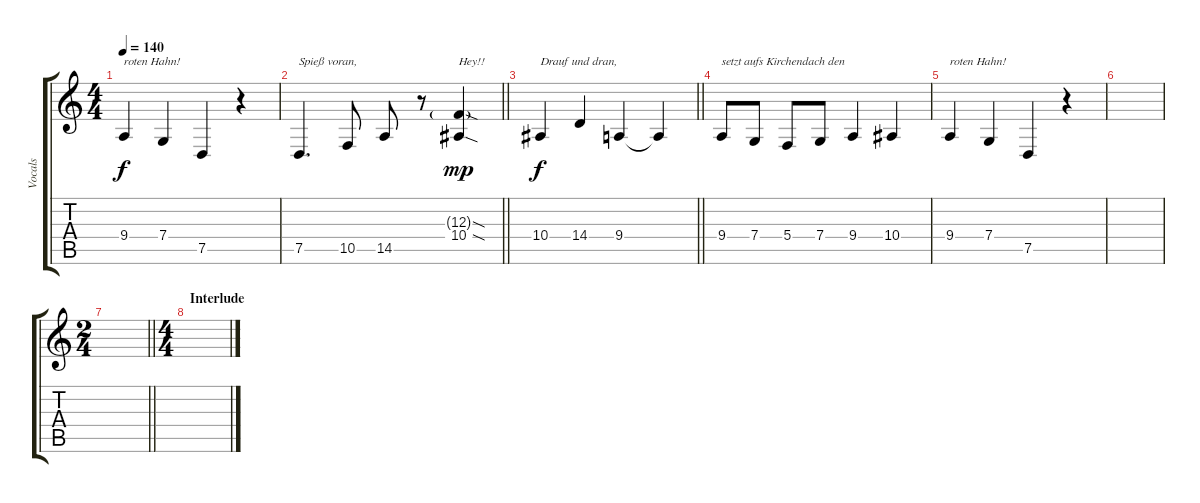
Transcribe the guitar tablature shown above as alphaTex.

\track ("Vocals" "Vocals") {mute instrument tenorsax}
\staff {score tabs}
\tuning (D4 A3 F3 C3 G2 D2) {hide}
\ts (4 4)
\tempo 140
\clef g2
\ks c
9.4.4{txt "roten Hahn!" dy f} 7.4.4 7.5.4 r.4 |
\barLineRight lightlight
7.5.4{d txt "Spieß voran,"} 10.5.8 14.5.8 r.8 (12.3{sod g} 10.4{sod}).4{txt "Hey!!" dy mp} |
\barLineRight lightlight
10.4.4{txt "Drauf und dran, " dy f} 14.4.4 9.4.4 9.4{t}.4 |
9.4.8{txt "setzt aufs Kirchendach den"} 7.4.8 5.4.8 7.4.8 9.4.4 10.4.4 |
9.4.4{txt "roten Hahn!"} 7.4.4 7.5.4 r.4 |
|
\ts (2 4)
\barLineRight lightlight
|
\ts (4 4)
\section ("" "Interlude")
